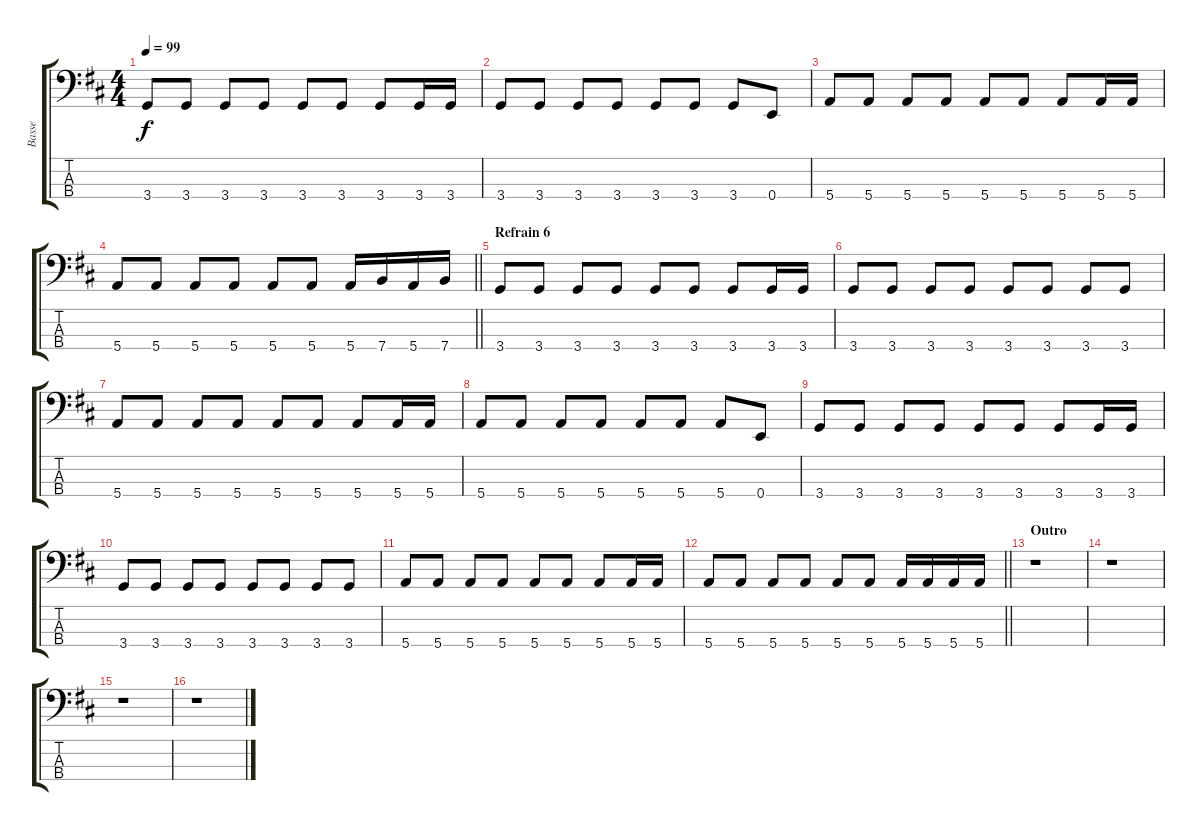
\track ("Basse" "Basse") {instrument electricbassfinger}
\staff {score tabs}
\tuning (G2 D2 A1 E1) {hide}
\ts (4 4)
\tempo 99
\clef f4
\ks d
3.4.8{dy f} 3.4.8 3.4.8 3.4.8 3.4.8 3.4.8 3.4.8 3.4.16 3.4.16 |
3.4.8 3.4.8 3.4.8 3.4.8 3.4.8 3.4.8 3.4.8 0.4.8 |
5.4.8 5.4.8 5.4.8 5.4.8 5.4.8 5.4.8 5.4.8 5.4.16 5.4.16 |
\barLineRight lightlight
5.4.8 5.4.8 5.4.8 5.4.8 5.4.8 5.4.8 5.4.16 7.4.16 5.4.16 7.4.16 |
\section ("" "Refrain 6")
3.4.8 3.4.8 3.4.8 3.4.8 3.4.8 3.4.8 3.4.8 3.4.16 3.4.16 |
3.4.8 3.4.8 3.4.8 3.4.8 3.4.8 3.4.8 3.4.8 3.4.8 |
5.4.8 5.4.8 5.4.8 5.4.8 5.4.8 5.4.8 5.4.8 5.4.16 5.4.16 |
5.4.8 5.4.8 5.4.8 5.4.8 5.4.8 5.4.8 5.4.8 0.4.8 |
3.4.8 3.4.8 3.4.8 3.4.8 3.4.8 3.4.8 3.4.8 3.4.16 3.4.16 |
3.4.8 3.4.8 3.4.8 3.4.8 3.4.8 3.4.8 3.4.8 3.4.8 |
5.4.8 5.4.8 5.4.8 5.4.8 5.4.8 5.4.8 5.4.8 5.4.16 5.4.16 |
\barLineRight lightlight
5.4.8 5.4.8 5.4.8 5.4.8 5.4.8 5.4.8 5.4.16 5.4.16 5.4.16 5.4.16 |
\section ("" "Outro")
r.1 |
r.1 |
r.1 |
r.1
